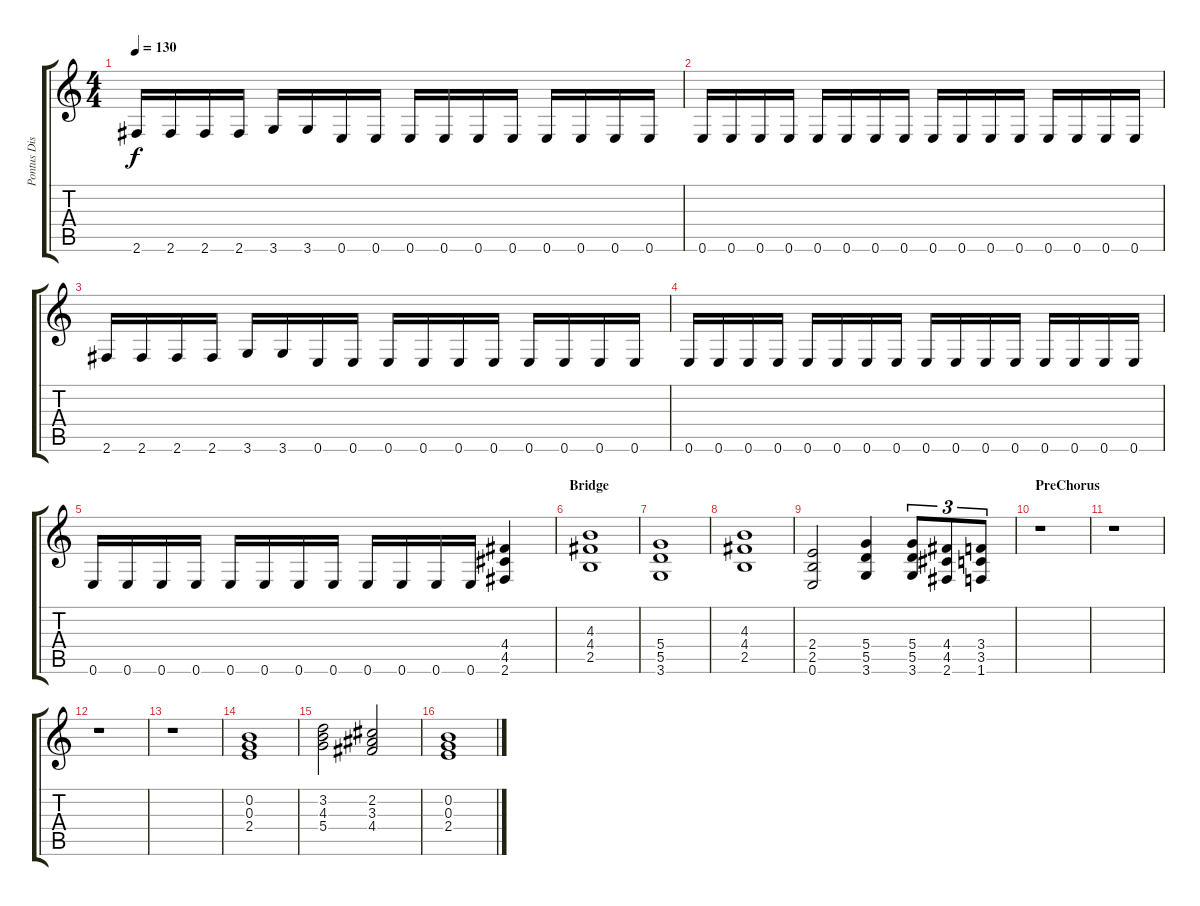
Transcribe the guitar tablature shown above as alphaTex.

\track ("Pontus Distorsion" "Pontus Dis") {instrument distortionguitar}
\staff {score tabs}
\tuning (E4 B3 G3 D3 A2 E2) {hide}
\ts (4 4)
\tempo 130
\clef g2
\ks c
2.6.16{dy f} 2.6.16 2.6.16 2.6.16 3.6.16 3.6.16 0.6.16 0.6.16 0.6.16 0.6.16 0.6.16 0.6.16 0.6.16 0.6.16 0.6.16 0.6.16 |
0.6.16 0.6.16 0.6.16 0.6.16 0.6.16 0.6.16 0.6.16 0.6.16 0.6.16 0.6.16 0.6.16 0.6.16 0.6.16 0.6.16 0.6.16 0.6.16 |
2.6.16 2.6.16 2.6.16 2.6.16 3.6.16 3.6.16 0.6.16 0.6.16 0.6.16 0.6.16 0.6.16 0.6.16 0.6.16 0.6.16 0.6.16 0.6.16 |
0.6.16 0.6.16 0.6.16 0.6.16 0.6.16 0.6.16 0.6.16 0.6.16 0.6.16 0.6.16 0.6.16 0.6.16 0.6.16 0.6.16 0.6.16 0.6.16 |
0.6.16 0.6.16 0.6.16 0.6.16 0.6.16 0.6.16 0.6.16 0.6.16 0.6.16 0.6.16 0.6.16 0.6.16 (4.4 4.5 2.6).4 |
\section ("" "Bridge")
(4.3 4.4 2.5).1 |
(5.4 5.5 3.6).1 |
(4.3 4.4 2.5).1 |
(2.4 2.5 0.6).2 (5.4 5.5 3.6).4 (5.4 5.5 3.6).8{tu (3 2)} (4.4 4.5 2.6).8{tu (3 2)} (3.4 3.5 1.6).8{tu (3 2)} |
\section ("" "PreChorus")
r.1 |
r.1 |
r.1 |
r.1 |
(0.2 0.3 2.4).1 |
(3.2 4.3 5.4).2 (2.2 3.3 4.4).2 |
(0.2 0.3 2.4).1
